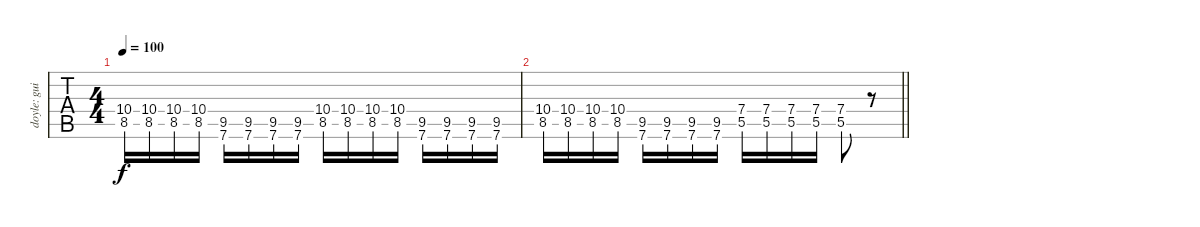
\track ("doyle: guitar" "doyle: gui") {instrument distortionguitar}
\staff {tabs}
\tuning (E4 B3 G3 D3 A2 E2) {hide}
\ts (4 4)
\tempo 100
\clef g2
\ks c
(10.4 8.5).16{dy f} (10.4 8.5).16 (10.4 8.5).16 (10.4 8.5).16 (9.5 7.6).16 (9.5 7.6).16 (9.5 7.6).16 (9.5 7.6).16 (10.4 8.5).16 (10.4 8.5).16 (10.4 8.5).16 (10.4 8.5).16 (9.5 7.6).16 (9.5 7.6).16 (9.5 7.6).16 (9.5 7.6).16 |
\barLineRight lightlight
(10.4 8.5).16 (10.4 8.5).16 (10.4 8.5).16 (10.4 8.5).16 (9.5 7.6).16 (9.5 7.6).16 (9.5 7.6).16 (9.5 7.6).16 (7.4 5.5).16 (7.4 5.5).16 (7.4 5.5).16 (7.4 5.5).16 (7.4{st} 5.5{st}).8 r.8
